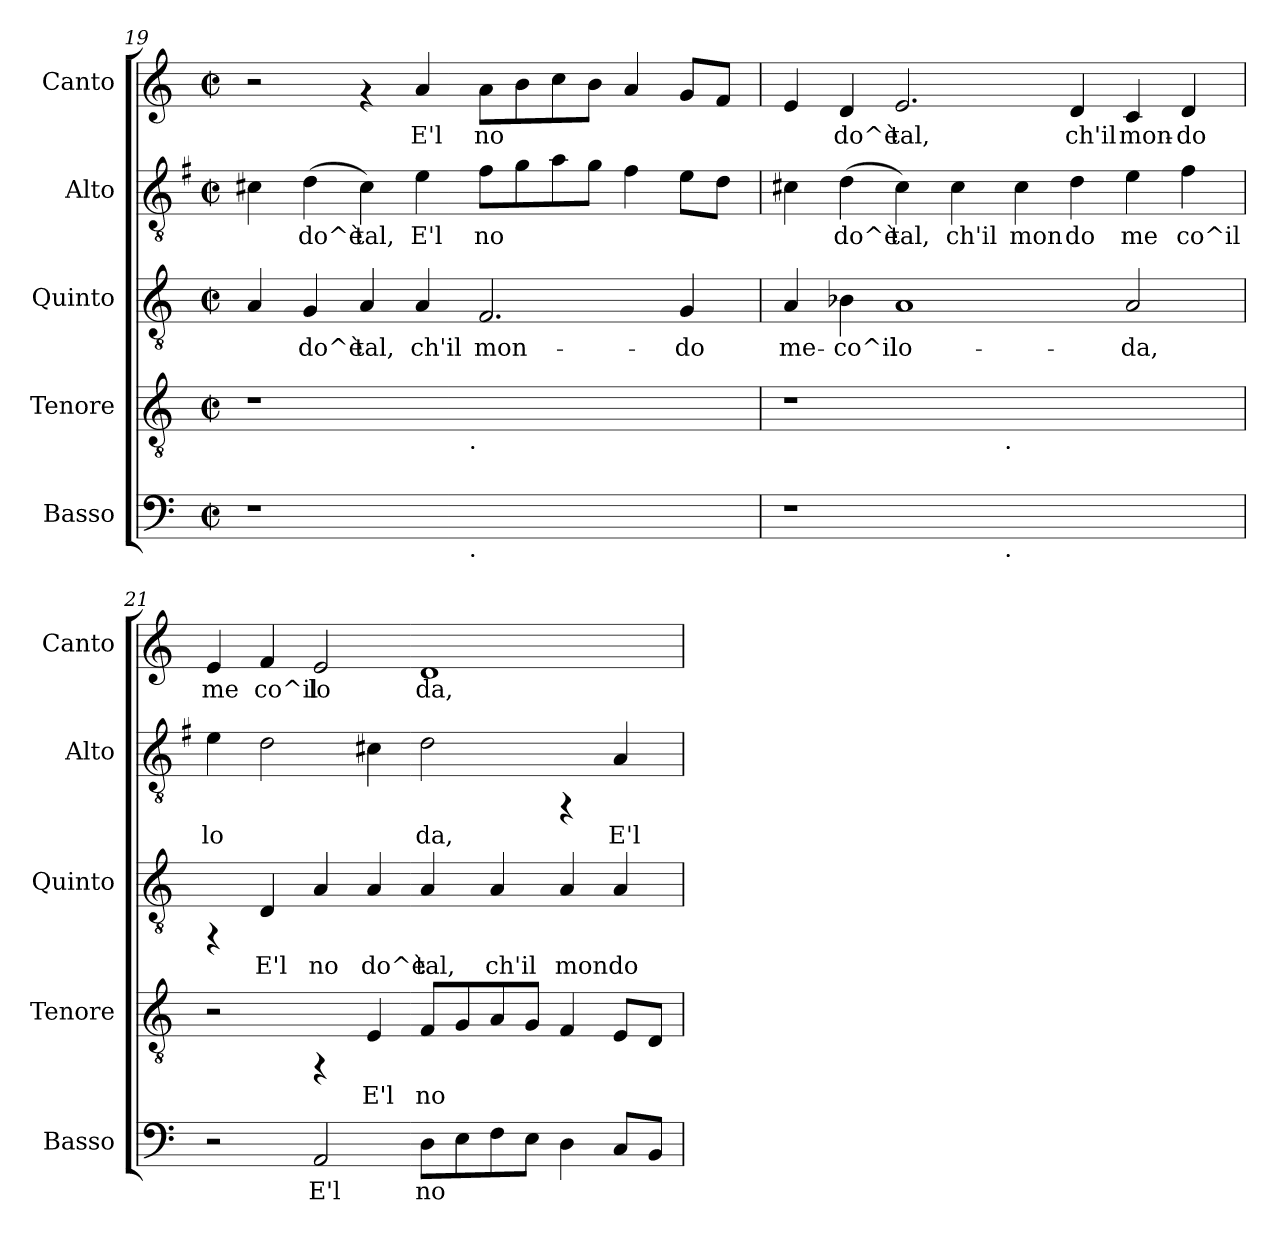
**kern	**text	**kern	**text	**kern	**text	**kern	**text	**kern	**text
*part5	*part5	*part4	*part4	*part3	*part3	*part2	*part2	*part1	*part1
*staff5	*staff5	*staff4	*staff4	*staff3	*staff3	*staff2	*staff2	*staff1	*staff1
*I"Basso	*	*I"Tenore	*	*I"Quinto	*	*I"Alto	*	*I"Canto	*
*I'Basso	*	*I'Tenore	*	*I'Quinto	*	*I'Alto	*	*I'Canto	*
*clefF4	*	*clefGv2	*	*clefGv2	*	*clefGv2	*	*clefG2	*
*	*	*	*	*	*	*ITrd-3c-5	*	*	*
*k[]	*	*k[]	*	*k[]	*	*k[]	*	*k[]	*
*C:	*	*C:	*	*C:	*	*C:	*	*C:	*
*M2/2	*	*M2/2	*	*M2/2	*	*M2/2	*	*M2/2	*
*met(c|)	*	*met(c|)	*	*met(c|)	*	*met(c|)	*	*met(c|)	*
=19	=19	=19	=19	=19	=19	=19	=19	=19	=19
!	!	!	!	!	!LO:LY:b:cj	!	!LO:LY:b:cj	!	!
*^	*	*^	*	*	*	*	*	*	*
1r	2ryy	.	1r	2ryy	.	4A/	--	4f#X\	.	2r	.
!	!	!	!	!	!	!	!LO:LY:b:cj	!	!LO:LY:b:cj	!	!
.	.	.	.	.	.	4G/	-do^è	(<4g\	do^è	.	.
!	!	!	!	!	!	!	!LO:LY:b:cj	!	!LO:LY:b:cj	!	!
.	4ryy	.	.	4ryy	.	4A/	tal,	4f#\)	tal,	4rf	.
!	!	!	!	!	!	!	!LO:LY:b:cj	!	!LO:LY:b:cj	!	!LO:LY:b:cj
.	8...ryy	.	.	8...ryy	.	4A/	ch'il	4a\	E'l	4a/	E'l
!	!	!	!	!LO:TX:b:t=.	!	!	!	!	!	!	!
!	!LO:TX:b:t=.	!	!	!	!	!	!	!	!	!	!
.	1ryy	.	.	1ryy	.	.	.	.	.	.	.
!	!	!	!	!	!	!	!LO:LY:b:cj	!	!LO:LY:b:cj	!	!LO:LY:b:cj
1ryy	.	.	1ryy	.	.	2.F/	mon-	8b\L	no	8a\L	no-
!	!	!	!	!	!	!	!	!	!LO:LY:b:cj	!	!LO:LY:b:cj
.	.	.	.	.	.	.	.	8cc\	.	8b\	--
!	!	!	!	!	!	!	!	!	!LO:LY:b:cj	!	!LO:LY:b:cj
.	.	.	.	.	.	.	.	8dd\	.	8cc\	--
!	!	!	!	!	!	!	!	!	!LO:LY:b:cj	!	!LO:LY:b:cj
.	.	.	.	.	.	.	.	8cc\J	.	8b\J	--
!	!	!	!	!	!	!	!	!	!LO:LY:b:cj	!	!LO:LY:b:cj
.	.	.	.	.	.	.	.	4b\	.	4a/	--
!	!	!	!	!	!	!	!LO:LY:b:cj	!	!LO:LY:b:cj	!	!LO:LY:b:cj
.	.	.	.	.	.	4G/	-do	8a\L	.	8g/L	--
!	!	!	!	!	!	!	!	!	!LO:LY:b:cj	!	!LO:LY:b:cj
.	.	.	.	.	.	.	.	8g\J	.	8f/J	--
.	64ryy	.	.	64ryy	.	.	.	.	.	.	.
=20	=20	=20	=20	=20	=20	=20	=20	=20	=20	=20	=20
!	!	!	!	!	!	!	!LO:LY:b:cj	!	!LO:LY:b:cj	!	!LO:LY:b:cj
1r	2ryy	.	1r	2ryy	.	4A/	me-	4f#X\	.	4e/	--
!	!	!	!	!	!	!	!LO:LY:b:cj	!	!LO:LY:b:cj	!	!LO:LY:b:cj
.	.	.	.	.	.	4B-X\	-co^il	(<4g\	do^è	4d/	-do^è
!	!	!	!	!	!	!	!LO:LY:b:cj	!	!LO:LY:b:cj	!	!LO:LY:b:cj
.	4ryy	.	.	4ryy	.	1A	lo-	4f#\)	tal,	2.e/	tal,
!	!	!	!	!	!	!	!	!	!LO:LY:b:cj	!	!
.	8...ryy	.	.	8...ryy	.	.	.	4f#\	ch'il	.	.
!	!	!	!	!LO:TX:b:t=.	!	!	!	!	!	!	!
!	!LO:TX:b:t=.	!	!	!	!	!	!	!	!	!	!
.	1ryy	.	.	1ryy	.	.	.	.	.	.	.
!	!	!	!	!	!	!	!	!	!LO:LY:b:cj	!	!
1ryy	.	.	1ryy	.	.	.	.	4f#\	mon	.	.
!	!	!	!	!	!	!	!	!	!LO:LY:b:cj	!	!LO:LY:b:cj
.	.	.	.	.	.	.	.	4g\	do	4d/	ch'il
!	!	!	!	!	!	!	!LO:LY:b:cj	!	!LO:LY:b:cj	!	!LO:LY:b:cj
.	.	.	.	.	.	2A/	-da,	4a\	me	4c/	mon-
!	!	!	!	!	!	!	!	!	!LO:LY:b:cj	!	!LO:LY:b:cj
.	.	.	.	.	.	.	.	4b\	co^il	4d/	-do
.	64ryy	.	.	64ryy	.	.	.	.	.	.	.
!!LO:LB:g=z
=21	=21	=21	=21	=21	=21	=21	=21	=21	=21	=21	=21
!	!	!	!	!	!	!	!	!	!LO:LY:b:cj	!	!LO:LY:b:cj
*v	*v	*	*	*	*	*	*	*	*	*	*
*	*	*v	*v	*	*	*	*	*	*	*
2r	.	2r	.	4rFF	.	4a\	lo	4e/	me
!	!	!	!	!	!LO:LY:b:cj	!	!LO:LY:b:cj	!	!LO:LY:b:cj
.	.	.	.	4D/	E'l	2g\	.	4f/	co^il
!	!LO:LY:b:cj	!	!	!	!LO:LY:b:cj	!	!	!	!LO:LY:b:cj
2AA/	E'l	4rFF	.	4A/	no	.	.	2e/	lo
!	!	!	!LO:LY:b:cj	!	!LO:LY:b:cj	!	!LO:LY:b:cj	!	!
.	.	4E/	E'l	4A/	do^è	4f#\	.	.	.
!	!LO:LY:b:cj	!	!LO:LY:b:cj	!	!LO:LY:b:cj	!	!LO:LY:b:cj	!	!LO:LY:b:cj
8D\L	no-	8F/L	no-	4A/	tal,	2g\	da,	1d	da,
!	!LO:LY:b:cj	!	!LO:LY:b:cj	!	!	!	!	!	!
8E\	--	8G/	--	.	.	.	.	.	.
!	!LO:LY:b:cj	!	!LO:LY:b:cj	!	!LO:LY:b:cj	!	!	!	!
8F\	--	8A/	--	4A/	ch'il	.	.	.	.
!	!LO:LY:b:cj	!	!LO:LY:b:cj	!	!	!	!	!	!
8E\J	--	8G/J	--	.	.	.	.	.	.
!	!LO:LY:b:cj	!	!LO:LY:b:cj	!	!LO:LY:b:cj	!	!	!	!
4D\	--	4F/	--	4A/	mon	4rFF	.	.	.
!	!LO:LY:b:cj	!	!LO:LY:b:cj	!	!LO:LY:b:cj	!	!LO:LY:b:cj	!	!
8C/L	--	8E/L	--	4A/	do	4d/	E'l	.	.
!	!LO:LY:b:cj	!	!LO:LY:b:cj	!	!	!	!	!	!
8BB/J	--	8D/J	--	.	.	.	.	.	.
=	=	=	=	=	=	=	=	=	=
*-	*-	*-	*-	*-	*-	*-	*-	*-	*-
